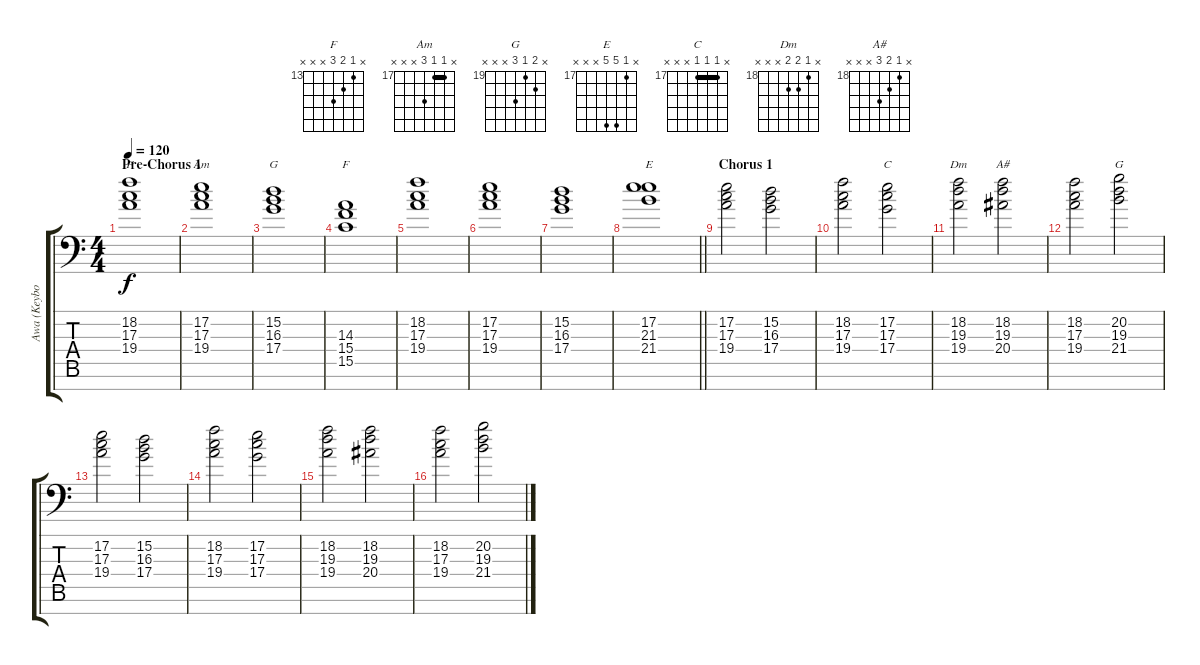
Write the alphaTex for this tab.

\track ("Awa (Keyboard Church Organ)" "Awa (Keybo") {instrument churchorgan}
\staff {score tabs}
\tuning (E4 B3 G3 D3 A2 E2 A0) {hide}
\chord ("F" x 18 17 19 x x x) {firstfret 17}
\chord ("Am" x 17 17 19 x x x) {firstfret 17 barre 17}
\chord ("G" x 15 16 17 x x x) {firstfret 15}
\chord ("F" x 13 14 15 x x x) {firstfret 13}
\chord ("E" x 17 21 21 x x x) {firstfret 17}
\chord ("C" x 17 17 17 x x x) {firstfret 17 barre 17}
\chord ("Dm" x 18 19 19 x x x) {firstfret 18}
\chord ("A#" x 18 19 20 x x x) {firstfret 18}
\chord ("G" x 20 19 21 x x x) {firstfret 19}
\ts (4 4)
\section ("" "Pre-Chorus 1")
\tempo 120
\clef f4
\ks c
(18.2 17.3 19.4).1{ch "F" dy f} |
(17.2 17.3 19.4).1{ch "Am"} |
(15.2 16.3 17.4).1{ch "G"} |
(14.3 15.4 15.5).1{ch "F"} |
(18.2 17.3 19.4).1 |
(17.2 17.3 19.4).1 |
(15.2 16.3 17.4).1 |
\barLineRight lightlight
(17.2 21.3 21.4).1{ch "E"} |
\section ("" "Chorus 1")
(17.2 17.3 19.4).2 (15.2 16.3 17.4).2 |
(18.2 17.3 19.4).2 (17.2 17.3 17.4).2{ch "C"} |
(18.2 19.3 19.4).2{ch "Dm"} (18.2 19.3 20.4).2{ch "A#"} |
(18.2 17.3 19.4).2 (20.2 19.3 21.4).2{ch "G"} |
(17.2 17.3 19.4).2 (15.2 16.3 17.4).2 |
(18.2 17.3 19.4).2 (17.2 17.3 17.4).2 |
(18.2 19.3 19.4).2 (18.2 19.3 20.4).2 |
(18.2 17.3 19.4).2 (20.2 19.3 21.4).2
